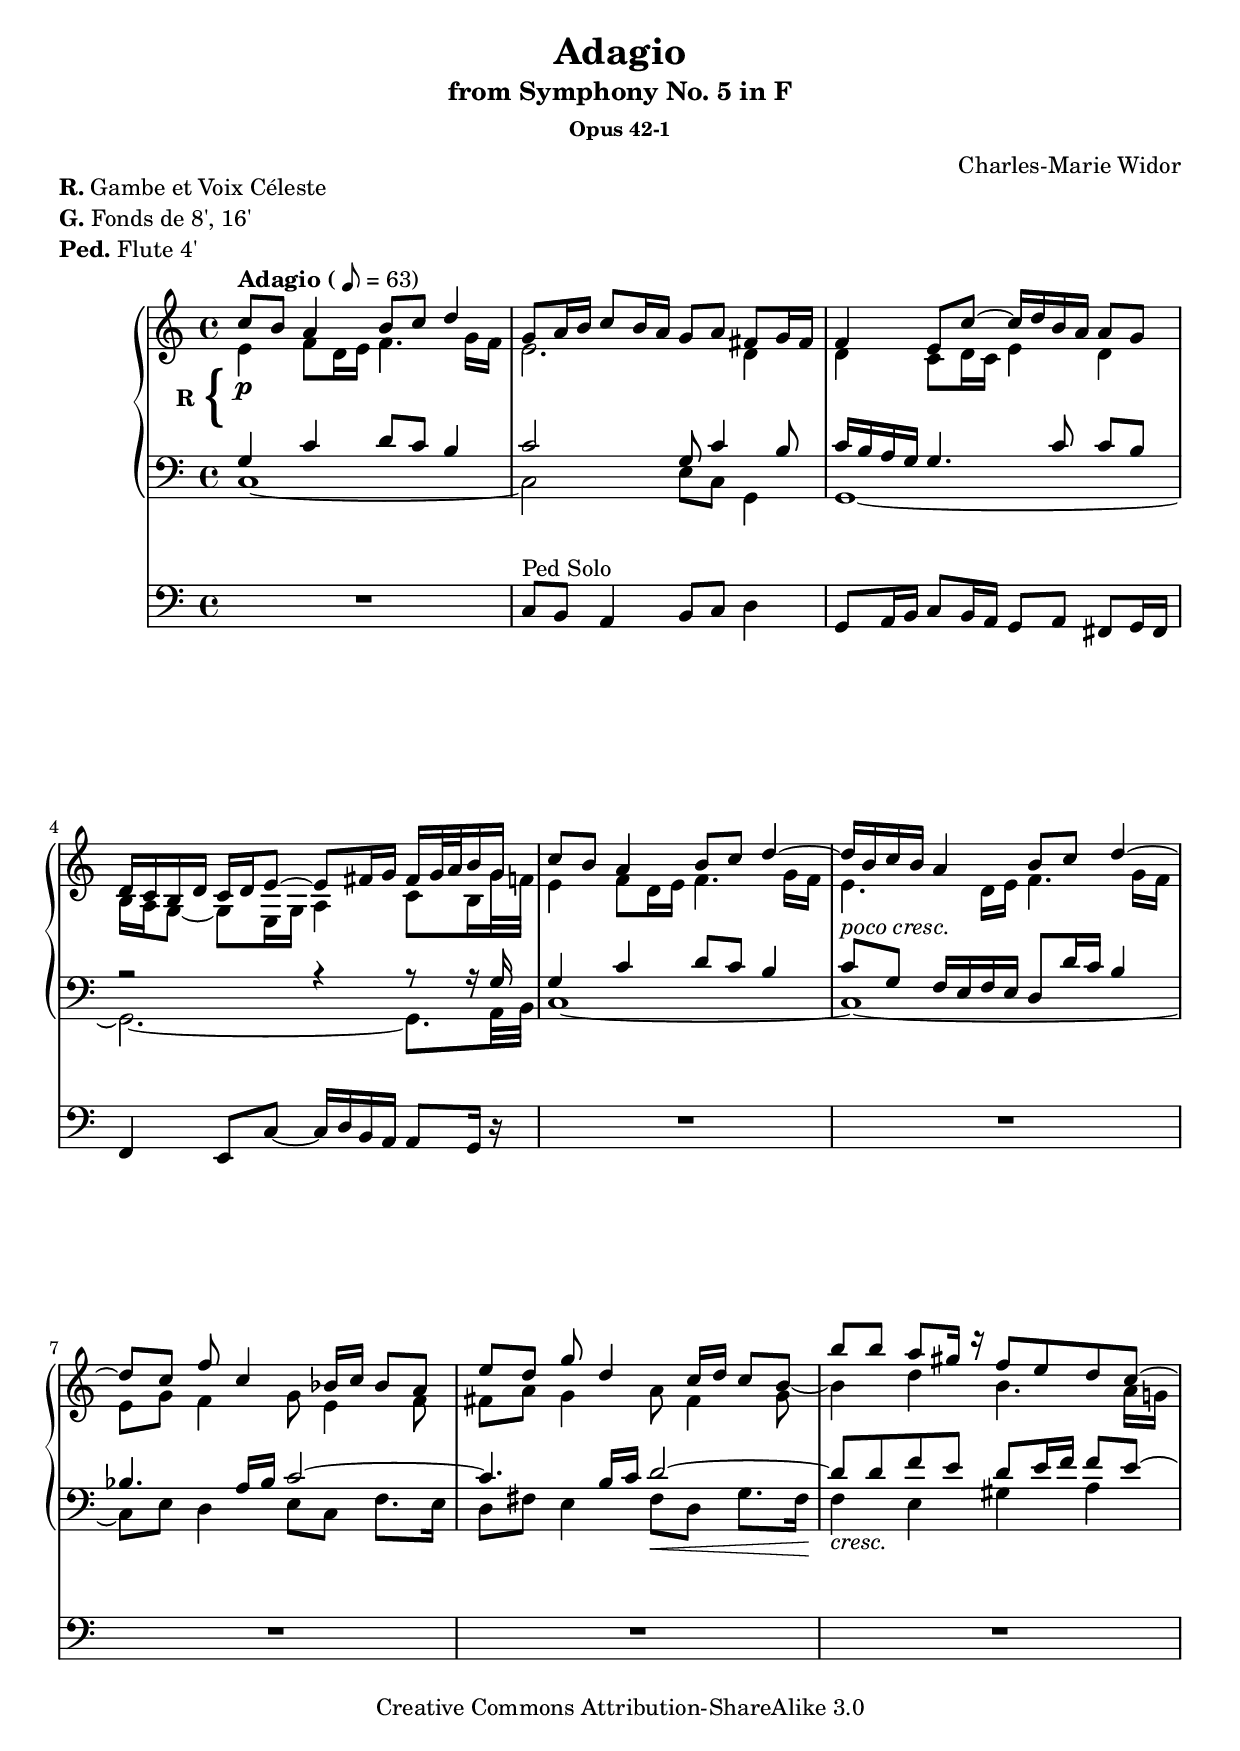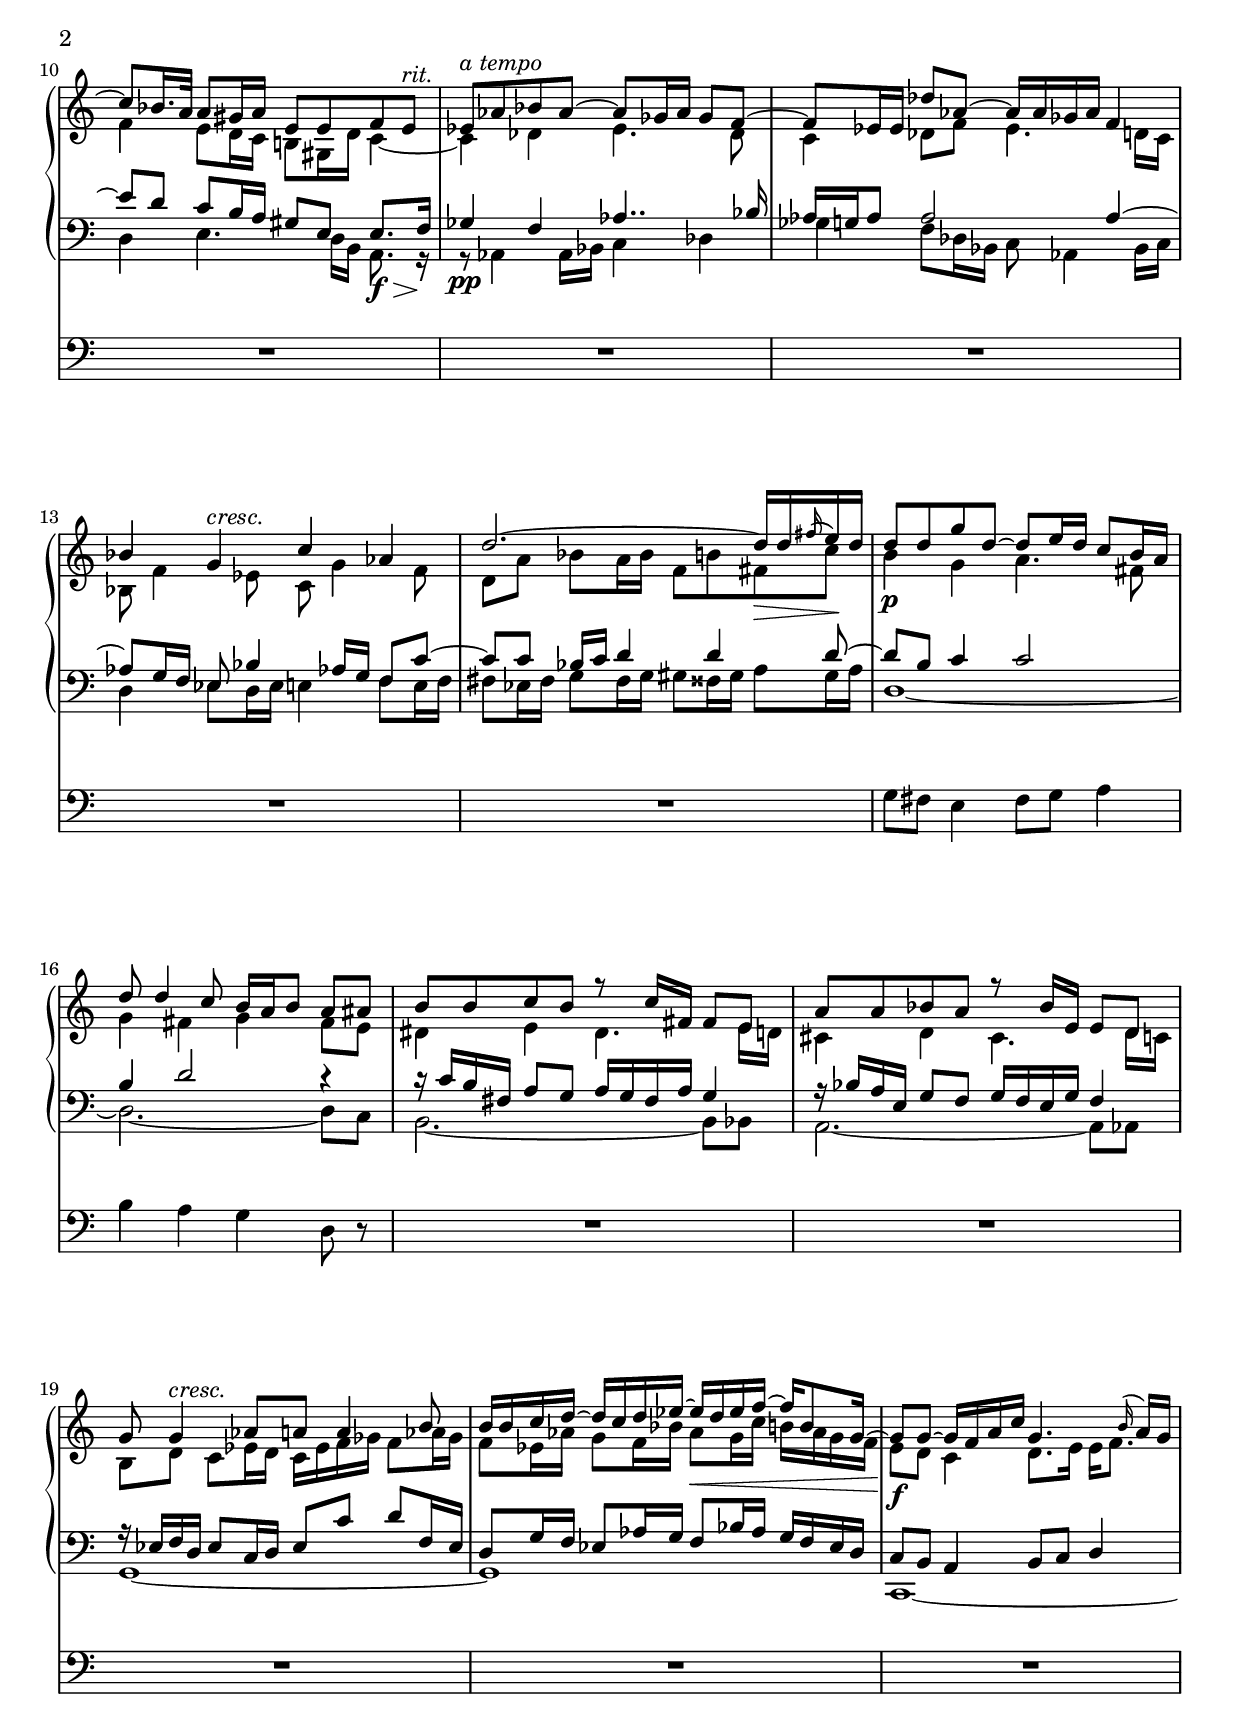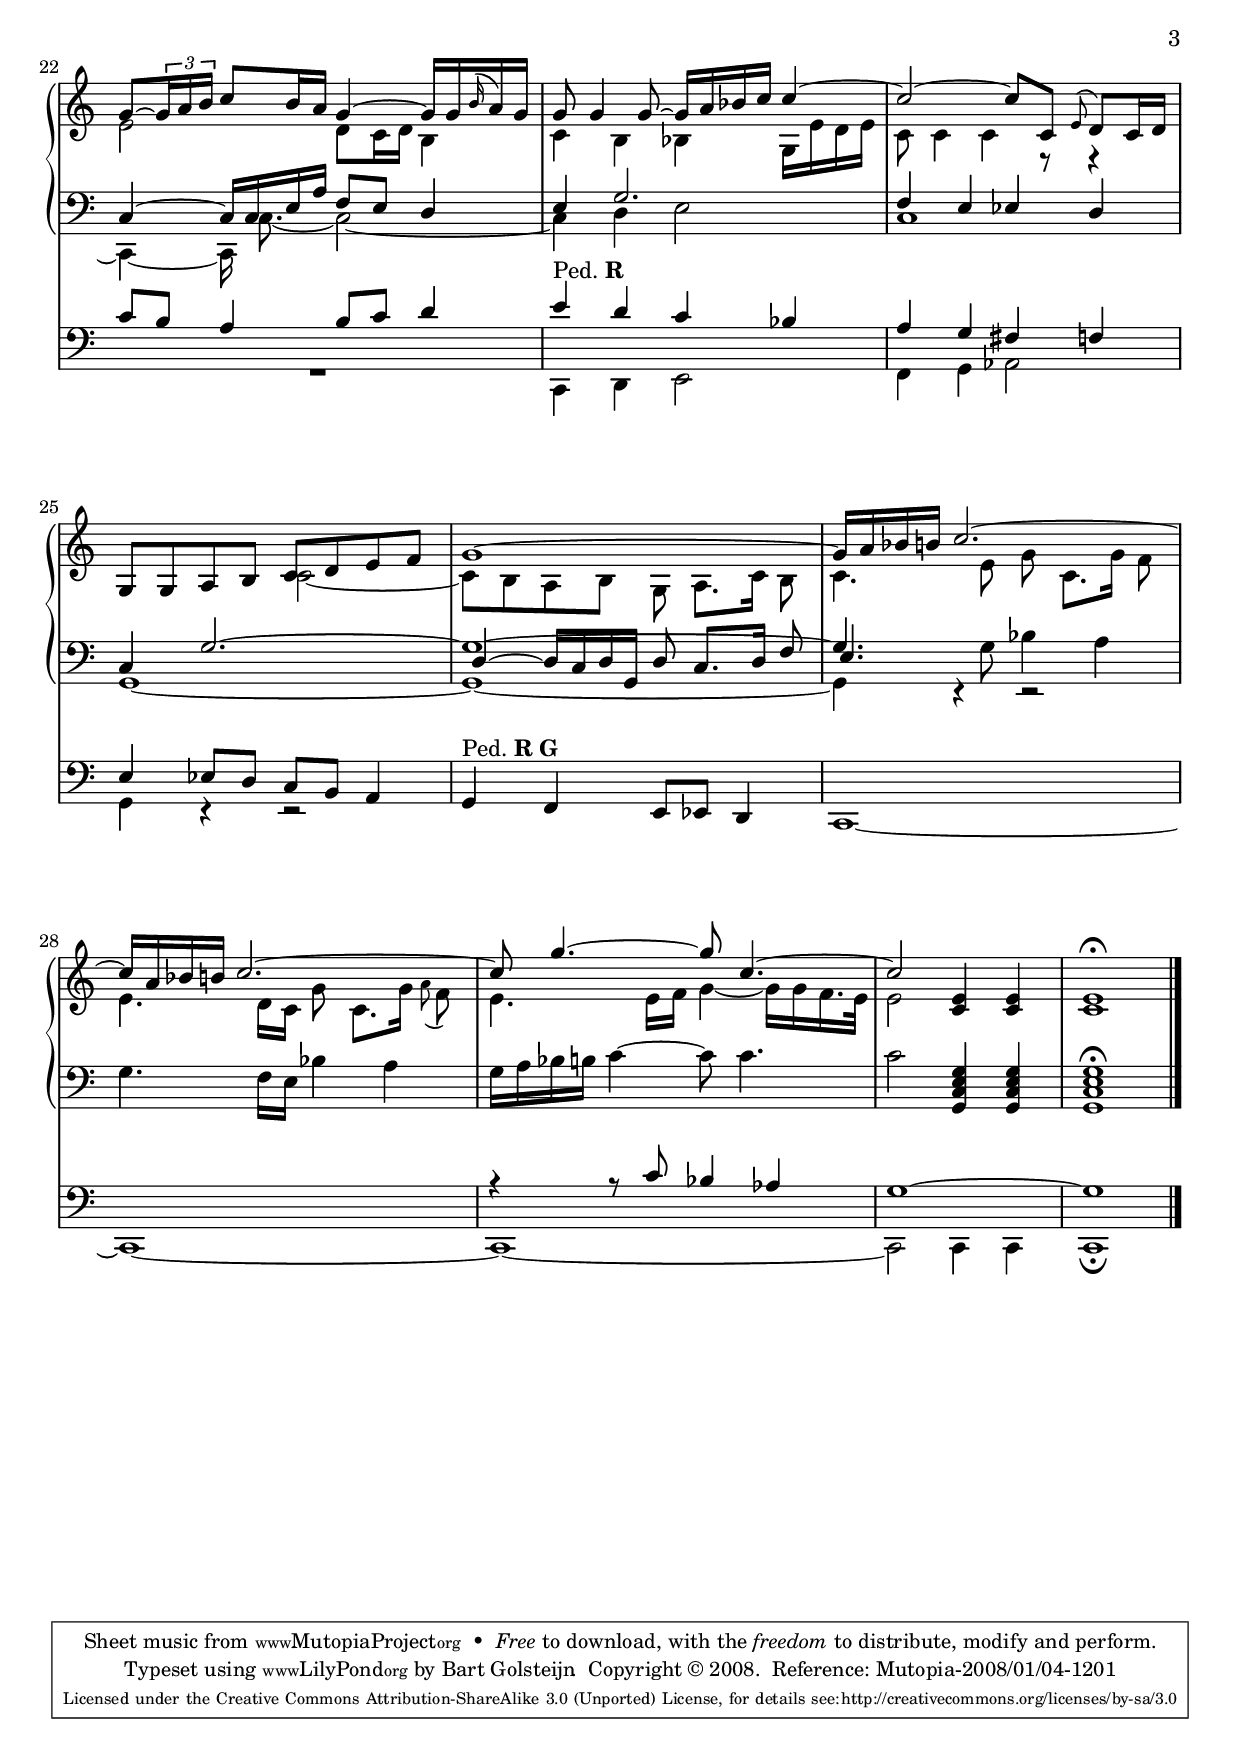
\version "2.10.10"

\header {
	title = "Adagio"
	subtitle = "from Symphony No. 5 in F"
	subsubtitle = "Opus 42-1"
	composer = "Charles-Marie Widor"
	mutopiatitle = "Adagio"
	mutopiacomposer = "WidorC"
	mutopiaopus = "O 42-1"
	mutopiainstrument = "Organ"
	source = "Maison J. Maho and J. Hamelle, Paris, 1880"
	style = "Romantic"
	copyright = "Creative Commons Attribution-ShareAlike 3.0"
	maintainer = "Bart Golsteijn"
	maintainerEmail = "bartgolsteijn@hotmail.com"
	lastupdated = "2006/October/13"
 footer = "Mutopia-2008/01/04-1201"
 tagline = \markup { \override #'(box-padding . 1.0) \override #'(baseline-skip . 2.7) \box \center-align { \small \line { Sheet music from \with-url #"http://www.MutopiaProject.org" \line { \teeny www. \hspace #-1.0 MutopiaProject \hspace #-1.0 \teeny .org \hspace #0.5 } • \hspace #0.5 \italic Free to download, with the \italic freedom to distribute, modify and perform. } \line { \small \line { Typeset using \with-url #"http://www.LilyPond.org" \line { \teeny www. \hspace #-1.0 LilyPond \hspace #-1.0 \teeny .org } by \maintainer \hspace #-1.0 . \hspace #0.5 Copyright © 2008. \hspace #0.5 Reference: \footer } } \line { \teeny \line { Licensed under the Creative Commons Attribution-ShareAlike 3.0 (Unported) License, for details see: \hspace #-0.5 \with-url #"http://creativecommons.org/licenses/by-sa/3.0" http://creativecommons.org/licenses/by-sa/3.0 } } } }
}

\markup{ \column{ \line{ \bold{R.} "Gambe et Voix Céleste"} 
			          \line{ \bold{G.} "Fonds de 8', 16'"} 
				  \line{ \bold{Ped.} "Flute 4'"}}}

staffChurchOrgan = <<
	\new PianoStaff {
		\set PianoStaff.midiInstrument = #"church organ"
%		#(set-accidental-style 'piano)
		<<
			\time 4/4
			\context Staff = "RH" {  % Right hand 
				\clef treble
				\key c \major
				\relative c' {
					<< {c'8^\markup { \bold "Adagio (" \tiny \note #"8" #1.0 "= 63)"} b a4 b8 c d4 | g,8 a16 b c8 b16 a g8 a fis g16 fis | f4 e8 c'~ c16 d b a a8 g | } \\
					{\once \override TextScript #'extra-offset = #'( -6.0 . 1.5 ) e4_\markup{\vcenter {\bold{R} \fontsize #10 "{"}} \p f8 d16 e f4. g16 f | e2. d4 | d c8 d16 c e4 d |}
					>> 
					<< {d16 c b d c d e8~ e fis16 g fis g32 a b16 g | c8 b a4 b8 c d4~ | d16 b c b a4 b8 c d4~ |} \\
					   {b,16 a g8~ g e16 g a4 c8 b16 g'32 f | e4 f8 d16 e f4. g16 f | e4. d16 e f4. g16 f |}
					>> 
					<< {d'8[ c] f c4 bes16 c bes8 a | e'[ d] g d4 \stemDown fis,4 g8 | \stemUp b'8 b a gis16 r f8 e d c~ |} \\
					   {e,8 g f4 g8 e4 f8 | fis a g4 a8 \stemUp c16[ d] c8 b~ | \stemDown b4 d b4. a16 g! |}
					>> 
					<< {c8 bes16. a32 a8 gis16 a e8 e f e^\markup{\italic{rit.}} | es^\markup{\italic{a tempo}} as bes as~ as ges16 as ges8 f~ | f es16 es des'8 as~ as16 as ges as f4 | } \\
					   {f4 e8 d16 c b!8 gis16 d' c4~ | c des es4. des8 | c4 des8 f es4. d16 c |}
					>> 
					<< {bes'4 g^\markup{\italic{cresc.}} c as | d2.~ d16 d \appoggiatura{fis} e d | d8 d g d~ d e16 d c8 b16 a | d8 d4 c8 b16 a b8 a ais |} \\
					   {bes,8 f'4 es8 c g'4 f8 | d a' bes a16 bes f8 b fis\> c'\! | b4 \p g a4. fis8 | g4 fis g fis8 e | }
					>> 
					<< {b'8 b c b r c16 fis, fis8 e | a a bes a r8 bes16 e, e8 d | g8 g4^\markup{\italic{cresc.}} as8[ a] a4 b8 |} \\
					   {dis,4 e dis4. e16 d | cis4 d cis4. d16 c | b8 d c es16 d c es f ges f8 as16 ges |}
					>> 
					<< {b16 b c d~ d c d es~ es d es f~ f b,8 g16~ | g8 g~ g16 f a c g4. \appoggiatura{b16} a16 g | g8~[ \times 2/3 {g16 a b]} c8 b16 a g4~ g16 g \appoggiatura{b} a g } \\
					   {f8 es16 as g8 f16 bes as8 \< g16 c b as g f \! | e8 \f d c4 d8. e16 e f8. | e2 d8 c16 d b4 |}
					>> 
					<< {g'8 g4 g8~ g16 a bes c c4~ | c2~ c8 c, \appoggiatura{e} d[ c16 d] | g,8 g a b c d e f | g1~ | g16 a bes b c2.~ |} \\
					   {c,4 b bes g16 e' d e | c8 c4 c r8 r4 | s2 c2~ | c8 b a b g a8.[ c16] b8 | c4. e8 g c,8.[ g'16] f8 | }
					>> 
					<< {c'16 a bes b c2.~ | c8 g'4.~ g8 c,4.~ | c2 <c, e>4 <c e> | <c e>1 \fermata} | \\
					{e4. d16 c g'8 c,8.[ g'16] \appoggiatura{a8} f8 | e4. e16 f g4~ g16 g f16. e32 | e2 s2 | }
					>> 
				}
			}
			\context Staff = "LH" {  % Left hand 			
				\clef bass
				\key c \major
				\relative c {
					<< {g'4 c d8 c b4 | c2 g8 c4 b8 | c16 b a g g4. c8 c[ b] |} \\
					   {c,1~ | c2 e8 c g4 | g1~ |}
					>> 
					<< {r2 r4 r8 r16 g' | g4 c d8 c b4 | c8^\markup{\italic{poco cresc.}} g f16 e f e d8 d'16 c b4 |} \\
					   {g,2.~ g8. a32 b | c1~ | c1~ |}
					>> 
					<< {bes'4. a16 bes c2~ | c4. b16 c d2~ | d8 d f e d e16 f f8 e~ |} \\
					   {c,8 e d4 e8 c f8. e16 | d8 fis e4 fis8\< d g8. fis16\! | f4_\markup{\italic{cresc.}} e gis a |}
					>> 
					<< {e'8 d c b16 a gis8 e e8. f16 | ges4 f as4.. bes16 | as g as8 as2 as4~ |} \\
					   {d,4 e4. d16 b a8.\f\> r16\! | r8 \pp as4 as16 bes c4 des | ges4 f8 des16 bes c8 as4 bes16 c |}
					>> 
					<< {as'8 g16 f es8 bes'4 as16 g f8 c'~ | c c bes16 c d4 d d8~ | d b c4 c2 | b4 d2 r4 |} \\
					   {d,4 es8 d16 es e4 f8 e16 f | fis8 es16 fis g8 fis16 g gis8 fisis16 gis a8 gis16 a | d,1~ | d2.~ d8 c |}
					>> 
					<< {r16 c' b fis a8 g a16 g fis a g4 | r16 bes a e g8 f g16 f e g f4 | r16 es f d es8 c16 d es8 c' d f,16 es |} \\
					   {b2.~ b8 bes | a2.~ a8 as | g1~ |}
					>> 
					<< {d'8 g16 f es8 as16 g f8 bes16 as g f es d | c8 b a4 b8 c d4 | c~ c16 c e a f8 e d4 |} \\
					   {g,1 | c,1~ | c4~ c16 c'8.~\noBeam c2~ |} % TODO
					>> 
					<< {e4 g2. | f4 e es d | c g'2.~ | g1~ | g4. \stemDown g8 bes4 a |} \\
					   {c,4 d e2 | c1 | g1~ | g1~ | g4 r4 r2 |} \\
					   {s1 | s1 | s1 | d'4~ d16 c d g, d'8 c8.[ d16] f8 | e4. s8 s2}
					>> 
					g4. f16 e bes'4 a | g16 a bes b c4~ c8 c4. | c2 <g, c e g>4 <g c e g> | <g c e g>1 \fermata \bar "|."
				}
			}
		>>
	}
	\new Staff {  % Pedal 	
%		#(set-accidental-style 'modern)
		\set Staff.midiInstrument = #"church organ"
		\clef bass
		\key c \major
		\relative c {
			R1 | c8^"Ped Solo" b a4 b8 c d4 | g,8 a16 b c8 b16 a g8[ a] fis g16 fis |
			f4 e8 c'~ c16 d b a a8 g16 r | R1 | R1 |
			R1 | R1 | R1 |
			R1 | R1 | R1 |
			R1 | R1 | g'8 fis e4 fis8 g a4 | b a g d8 r |
			R1 | R1 | R1 |
			R1 | R1 | << {c'8 b a4 b8 c d4 |} \\ {R1 |} >> 
			<< {e4^\markup{Ped. \bold{R}} d c bes | a g fis f | e es8 d c b a4 |} \\ {c,4 d e2 | f4 g as2 | g4 r r2 |} >> g4^\markup{Ped. \bold{R G}} f e8 es d4 |
			<< {s1 | s1 | r4 r8 c''8 bes4 as | g1~ | g} \\ {c,,1~ | c~ | c~ | c2 c4 c c1 \fermata } >>  
		}
	}
>>

\score {
	<<
		\staffChurchOrgan
	>>
	
	\midi {
		\context {
			\Score
			tempoWholesPerMinute = #(ly:make-moment 60 4)
		}
	}

	\layout  {
	}
}

\paper {
}


